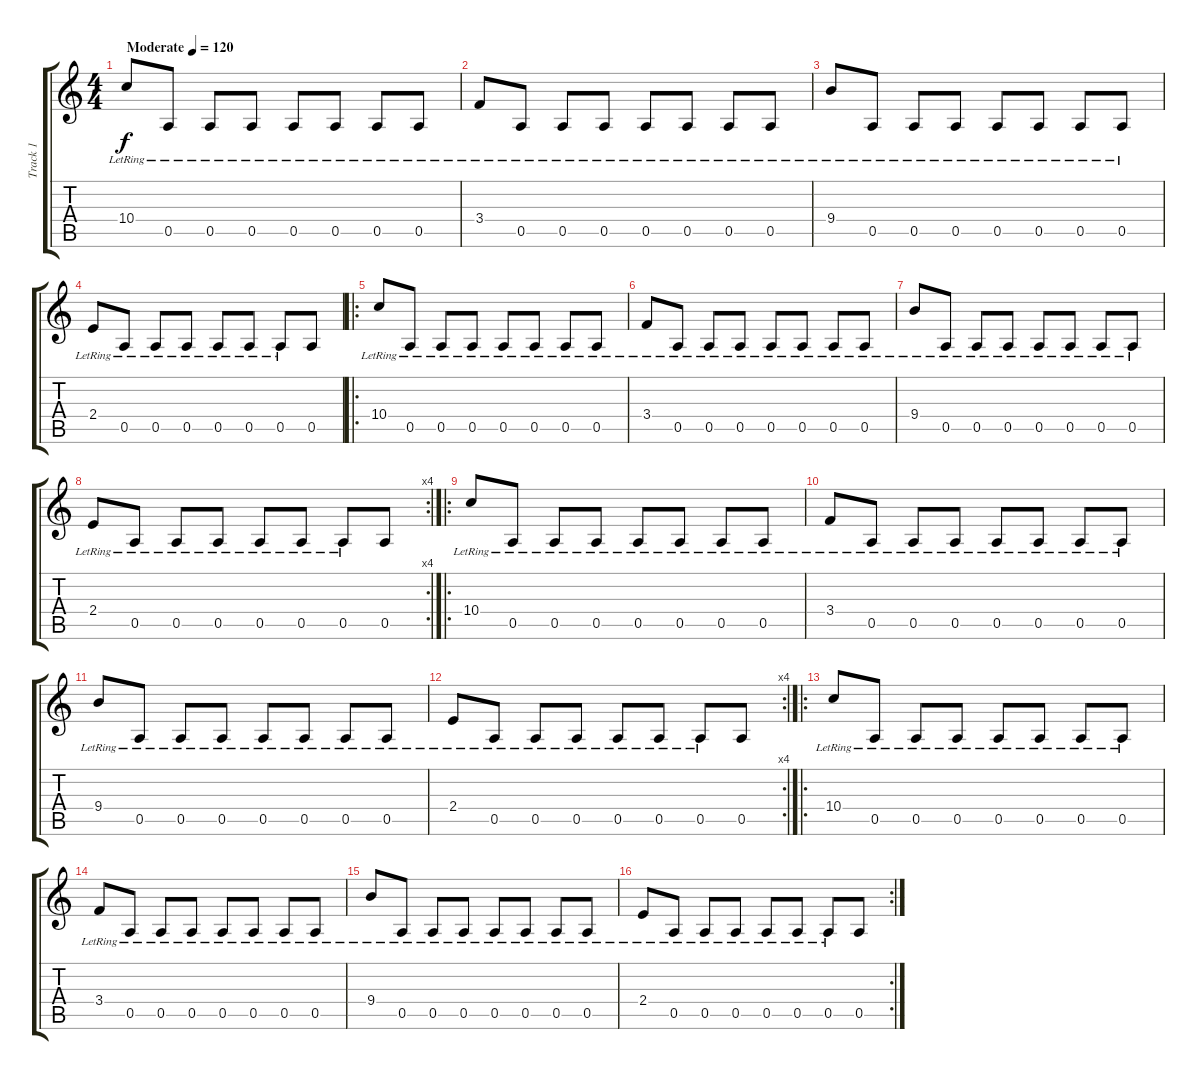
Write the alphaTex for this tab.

\track ("Track 1" "Track 1") {instrument electricguitarjazz}
\staff {score tabs}
\tuning (E4 B3 G3 D3 A2 E2) {hide}
\ts (4 4)
\tempo (120 "Moderate")
\clef g2
\ks c
10.4{lr}.8{dy f instrument electricguitarjazz} 0.5{lr}.8 0.5{lr}.8 0.5{lr}.8 0.5{lr}.8 0.5{lr}.8 0.5{lr}.8 0.5{lr}.8 |
3.4{lr}.8 0.5{lr}.8 0.5{lr}.8 0.5{lr}.8 0.5{lr}.8 0.5{lr}.8 0.5{lr}.8 0.5{lr}.8 |
9.4{lr}.8 0.5{lr}.8 0.5{lr}.8 0.5{lr}.8 0.5{lr}.8 0.5{lr}.8 0.5{lr}.8 0.5{lr}.8 |
2.4{lr}.8 0.5{lr}.8 0.5{lr}.8 0.5{lr}.8 0.5{lr}.8 0.5{lr}.8 0.5{lr}.8 0.5.8 |
\ro
10.4{lr}.8 0.5{lr}.8 0.5{lr}.8 0.5{lr}.8 0.5{lr}.8 0.5{lr}.8 0.5{lr}.8 0.5{lr}.8 |
3.4{lr}.8 0.5{lr}.8 0.5{lr}.8 0.5{lr}.8 0.5{lr}.8 0.5{lr}.8 0.5{lr}.8 0.5{lr}.8 |
9.4{lr}.8 0.5{lr}.8 0.5{lr}.8 0.5{lr}.8 0.5{lr}.8 0.5{lr}.8 0.5{lr}.8 0.5{lr}.8 |
\rc 4
2.4{lr}.8 0.5{lr}.8 0.5{lr}.8 0.5{lr}.8 0.5{lr}.8 0.5{lr}.8 0.5{lr}.8 0.5.8 |
\ro
10.4{lr}.8 0.5{lr}.8 0.5{lr}.8 0.5{lr}.8 0.5{lr}.8 0.5{lr}.8 0.5{lr}.8 0.5{lr}.8 |
3.4{lr}.8 0.5{lr}.8 0.5{lr}.8 0.5{lr}.8 0.5{lr}.8 0.5{lr}.8 0.5{lr}.8 0.5{lr}.8 |
9.4{lr}.8 0.5{lr}.8 0.5{lr}.8 0.5{lr}.8 0.5{lr}.8 0.5{lr}.8 0.5{lr}.8 0.5{lr}.8 |
\rc 4
2.4{lr}.8 0.5{lr}.8 0.5{lr}.8 0.5{lr}.8 0.5{lr}.8 0.5{lr}.8 0.5{lr}.8 0.5.8 |
\ro
10.4{lr}.8 0.5{lr}.8 0.5{lr}.8 0.5{lr}.8 0.5{lr}.8 0.5{lr}.8 0.5{lr}.8 0.5{lr}.8 |
3.4{lr}.8 0.5{lr}.8 0.5{lr}.8 0.5{lr}.8 0.5{lr}.8 0.5{lr}.8 0.5{lr}.8 0.5{lr}.8 |
9.4{lr}.8 0.5{lr}.8 0.5{lr}.8 0.5{lr}.8 0.5{lr}.8 0.5{lr}.8 0.5{lr}.8 0.5{lr}.8 |
\rc 2
2.4{lr}.8 0.5{lr}.8 0.5{lr}.8 0.5{lr}.8 0.5{lr}.8 0.5{lr}.8 0.5{lr}.8 0.5.8
